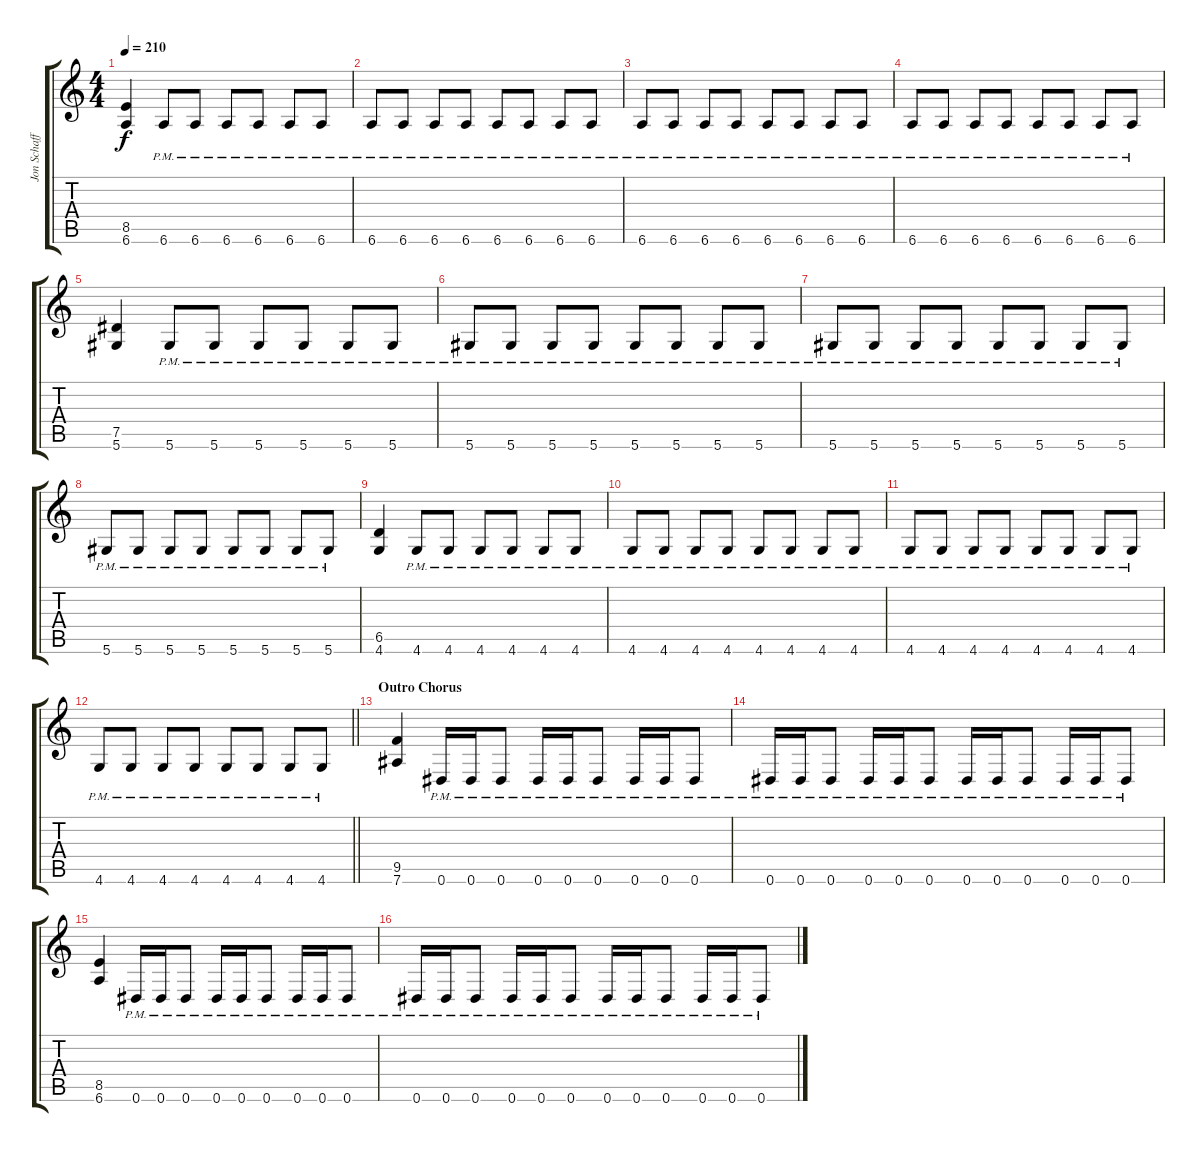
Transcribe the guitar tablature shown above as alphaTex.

\track ("Jon Schaffer" "Jon Schaff") {instrument distortionguitar}
\staff {score tabs}
\tuning (Eb4 Bb3 Gb3 Db3 Ab2 Eb2) {hide}
\ts (4 4)
\tempo 210
\clef g2
\ks c
(8.5 6.6).4{dy f} 6.6{pm}.8 6.6{pm}.8 6.6{pm}.8 6.6{pm}.8 6.6{pm}.8 6.6{pm}.8 |
6.6{pm}.8 6.6{pm}.8 6.6{pm}.8 6.6{pm}.8 6.6{pm}.8 6.6{pm}.8 6.6{pm}.8 6.6{pm}.8 |
6.6{pm}.8 6.6{pm}.8 6.6{pm}.8 6.6{pm}.8 6.6{pm}.8 6.6{pm}.8 6.6{pm}.8 6.6{pm}.8 |
6.6{pm}.8 6.6{pm}.8 6.6{pm}.8 6.6{pm}.8 6.6{pm}.8 6.6{pm}.8 6.6{pm}.8 6.6{pm}.8 |
(7.5 5.6).4 5.6{pm}.8 5.6{pm}.8 5.6{pm}.8 5.6{pm}.8 5.6{pm}.8 5.6{pm}.8 |
5.6{pm}.8 5.6{pm}.8 5.6{pm}.8 5.6{pm}.8 5.6{pm}.8 5.6{pm}.8 5.6{pm}.8 5.6{pm}.8 |
5.6{pm}.8 5.6{pm}.8 5.6{pm}.8 5.6{pm}.8 5.6{pm}.8 5.6{pm}.8 5.6{pm}.8 5.6{pm}.8 |
5.6{pm}.8 5.6{pm}.8 5.6{pm}.8 5.6{pm}.8 5.6{pm}.8 5.6{pm}.8 5.6{pm}.8 5.6{pm}.8 |
(6.5 4.6).4 4.6{pm}.8 4.6{pm}.8 4.6{pm}.8 4.6{pm}.8 4.6{pm}.8 4.6{pm}.8 |
4.6{pm}.8 4.6{pm}.8 4.6{pm}.8 4.6{pm}.8 4.6{pm}.8 4.6{pm}.8 4.6{pm}.8 4.6{pm}.8 |
4.6{pm}.8 4.6{pm}.8 4.6{pm}.8 4.6{pm}.8 4.6{pm}.8 4.6{pm}.8 4.6{pm}.8 4.6{pm}.8 |
\barLineRight lightlight
4.6{pm}.8 4.6{pm}.8 4.6{pm}.8 4.6{pm}.8 4.6{pm}.8 4.6{pm}.8 4.6{pm}.8 4.6{pm}.8 |
\section ("" "Outro Chorus")
(9.5 7.6).4 0.6{pm}.16 0.6{pm}.16 0.6{pm}.8 0.6{pm}.16 0.6{pm}.16 0.6{pm}.8 0.6{pm}.16 0.6{pm}.16 0.6{pm}.8 |
0.6{pm}.16 0.6{pm}.16 0.6{pm}.8 0.6{pm}.16 0.6{pm}.16 0.6{pm}.8 0.6{pm}.16 0.6{pm}.16 0.6{pm}.8 0.6{pm}.16 0.6{pm}.16 0.6{pm}.8 |
(8.5 6.6).4 0.6{pm}.16 0.6{pm}.16 0.6{pm}.8 0.6{pm}.16 0.6{pm}.16 0.6{pm}.8 0.6{pm}.16 0.6{pm}.16 0.6{pm}.8 |
0.6{pm}.16 0.6{pm}.16 0.6{pm}.8 0.6{pm}.16 0.6{pm}.16 0.6{pm}.8 0.6{pm}.16 0.6{pm}.16 0.6{pm}.8 0.6{pm}.16 0.6{pm}.16 0.6{pm}.8
